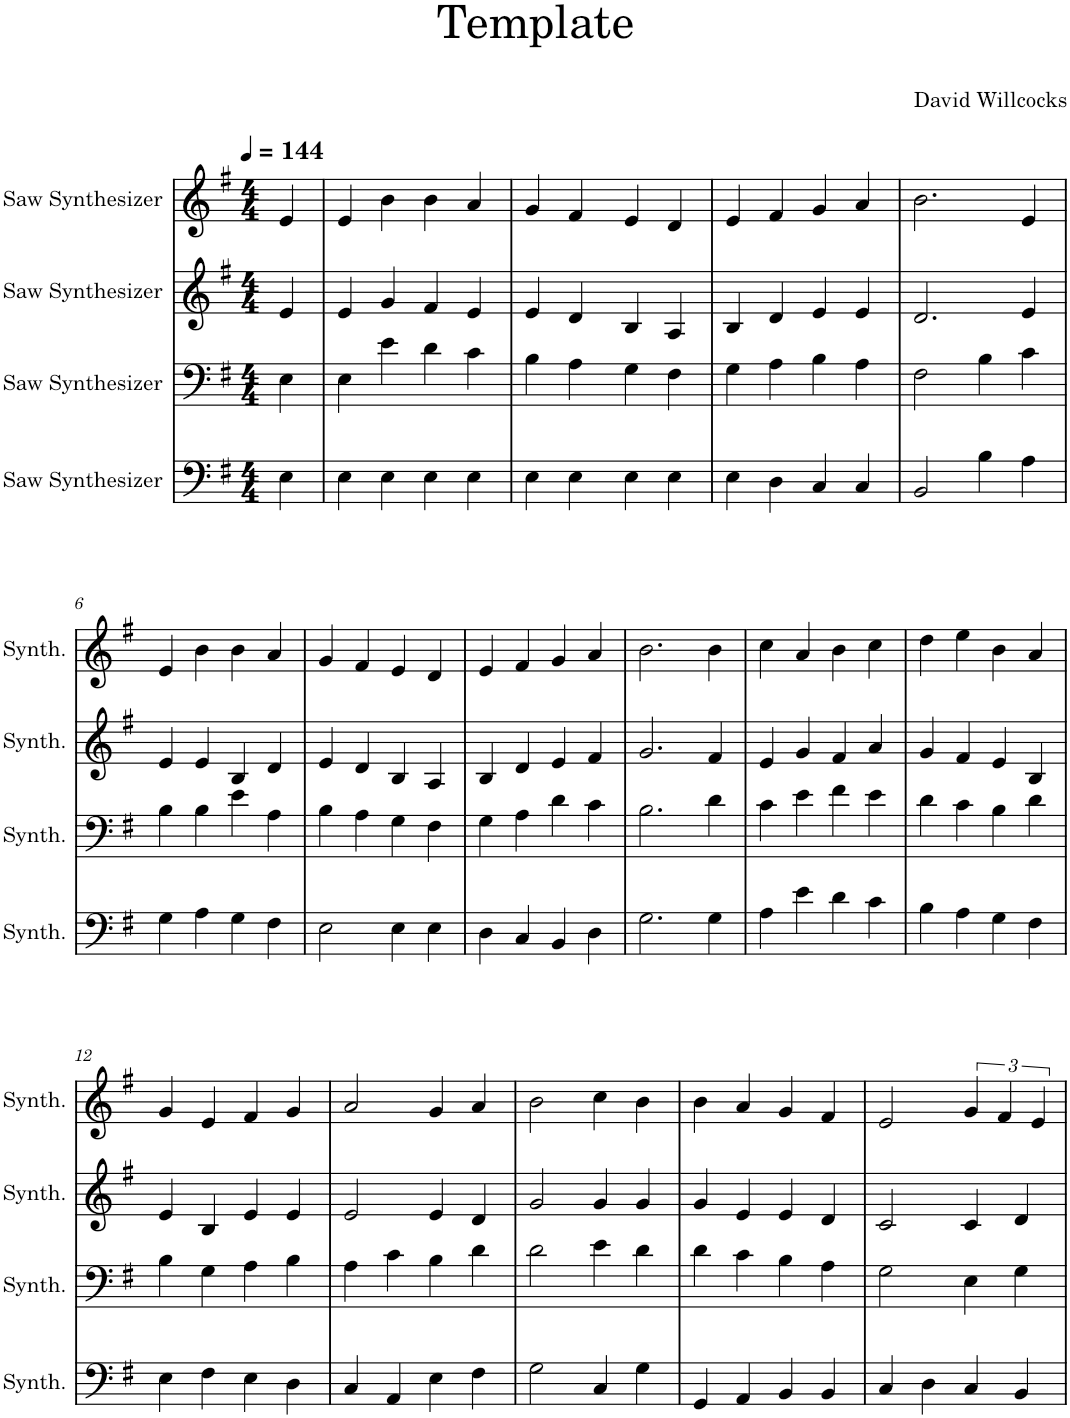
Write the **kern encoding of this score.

**kern	**kern	**kern	**kern
*part4	*part3	*part2	*part1
*staff4	*staff3	*staff2	*staff1
*I"Saw Synthesizer	*I"Saw Synthesizer	*I"Saw Synthesizer	*I"Saw Synthesizer
*I'Synth.	*I'Synth.	*I'Synth.	*I'Synth.
*clefF4	*clefF4	*clefG2	*clefG2
*k[f#]	*k[f#]	*k[f#]	*k[f#]
*M4/4	*M4/4	*M4/4	*M4/4
*MM144	*MM144	*MM144	*MM144
=1	=1	=1	=1
4E\	4E\	4e/	4e/
=2	=2	=2	=2
4E\	4E\	4e/	4e/
4E\	4e\	4g/	4b\
4E\	4d\	4f#/	4b\
4E\	4c\	4e/	4a/
=3	=3	=3	=3
4E\	4B\	4e/	4g/
4E\	4A\	4d/	4f#/
4E\	4G\	4B/	4e/
4E\	4F#\	4A/	4d/
=4	=4	=4	=4
4E\	4G\	4B/	4e/
4D\	4A\	4d/	4f#/
4C/	4B\	4e/	4g/
4C/	4A\	4e/	4a/
=5	=5	=5	=5
2BB/	2F#\	2.d/	2.b\
4B\	4B\	.	.
4A\	4c\	4e/	4e/
!!LO:LB:g=z
=6	=6	=6	=6
4G\	4B\	4e/	4e/
4A\	4B\	4e/	4b\
4G\	4e\	4B/	4b\
4F#\	4A\	4d/	4a/
=7	=7	=7	=7
2E\	4B\	4e/	4g/
.	4A\	4d/	4f#/
4E\	4G\	4B/	4e/
4E\	4F#\	4A/	4d/
=8	=8	=8	=8
4D\	4G\	4B/	4e/
4C/	4A\	4d/	4f#/
4BB/	4d\	4e/	4g/
4D\	4c\	4f#/	4a/
=9	=9	=9	=9
2.G\	2.B\	2.g/	2.b\
4G\	4d\	4f#/	4b\
=10	=10	=10	=10
4A\	4c\	4e/	4cc\
4e\	4e\	4g/	4a/
4d\	4f#\	4f#/	4b\
4c\	4e\	4a/	4cc\
=11	=11	=11	=11
4B\	4d\	4g/	4dd\
4A\	4c\	4f#/	4ee\
4G\	4B\	4e/	4b\
4F#\	4d\	4B/	4a/
!!LO:LB:g=z
=12	=12	=12	=12
4E\	4B\	4e/	4g/
4F#\	4G\	4B/	4e/
4E\	4A\	4e/	4f#/
4D\	4B\	4e/	4g/
=13	=13	=13	=13
4C/	4A\	2e/	2a/
4AA/	4c\	.	.
4E\	4B\	4e/	4g/
4F#\	4d\	4d/	4a/
=14	=14	=14	=14
2G\	2d\	2g/	2b\
4C/	4e\	4g/	4cc\
4G\	4d\	4g/	4b\
=15	=15	=15	=15
4GG/	4d\	4g/	4b\
4AA/	4c\	4e/	4a/
4BB/	4B\	4e/	4g/
4BB/	4A\	4d/	4f#/
=16	=16	=16	=16
4C/	2G\	2c/	2e/
4D\	.	.	.
4C/	4E\	4c/	6g/
.	.	.	6f#/
4BB/	4G\	4d/	.
.	.	.	6e/
=	=	=	=
*-	*-	*-	*-
